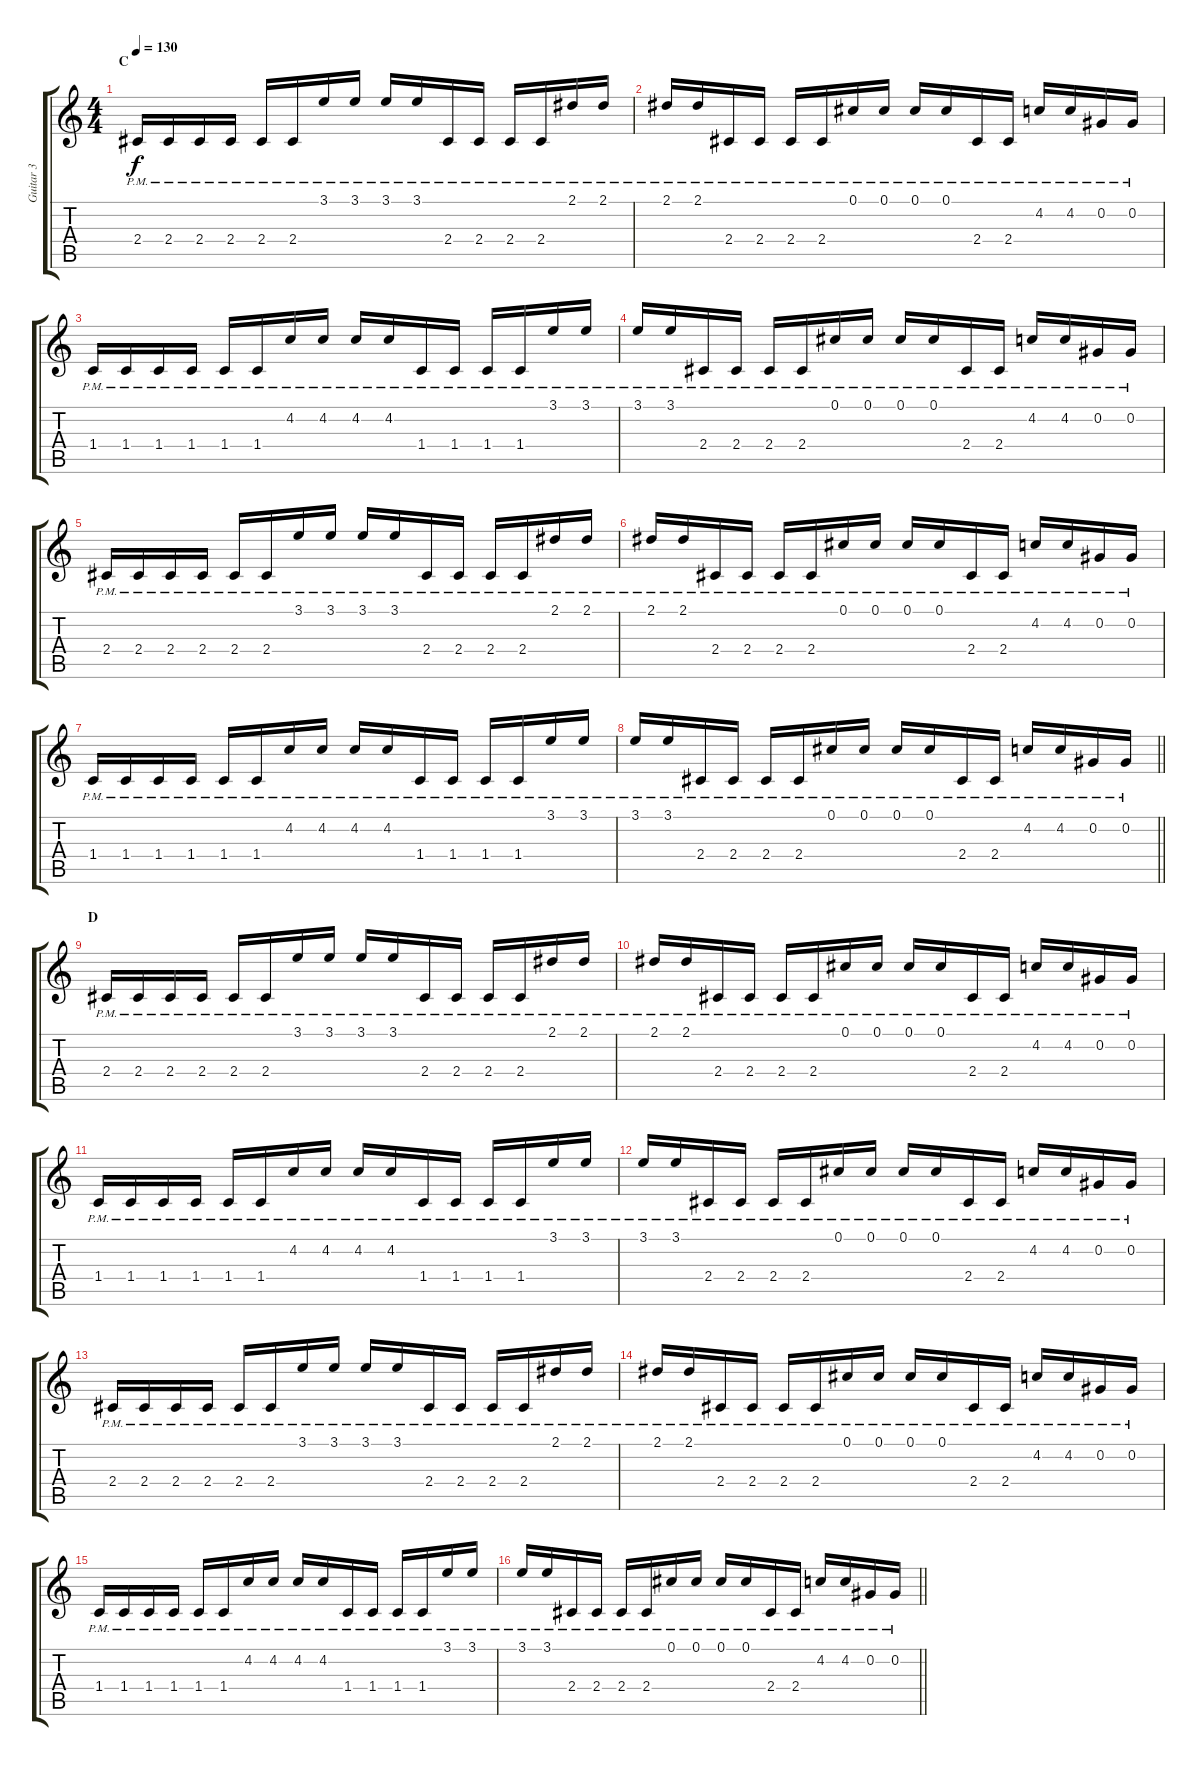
\track ("Guitar 3" "Guitar 3") {instrument distortionguitar}
\staff {score tabs}
\tuning (Db4 Ab3 E3 B2 Gb2 Db2) {hide}
\ts (4 4)
\section ("" "C")
\tempo 130
\clef g2
\ks c
2.4{pm}.16{dy f} 2.4{pm}.16 2.4{pm}.16 2.4{pm}.16 2.4{pm}.16 2.4{pm}.16 3.1{pm}.16 3.1{pm}.16 3.1{pm}.16 3.1{pm}.16 2.4{pm}.16 2.4{pm}.16 2.4{pm}.16 2.4{pm}.16 2.1{pm}.16 2.1{pm}.16 |
2.1{pm}.16 2.1{pm}.16 2.4{pm}.16 2.4{pm}.16 2.4{pm}.16 2.4{pm}.16 0.1{pm}.16 0.1{pm}.16 0.1{pm}.16 0.1{pm}.16 2.4{pm}.16 2.4{pm}.16 4.2{pm}.16 4.2{pm}.16 0.2{pm}.16 0.2{pm}.16 |
1.4{pm}.16 1.4{pm}.16 1.4{pm}.16 1.4{pm}.16 1.4{pm}.16 1.4{pm}.16 4.2{pm}.16 4.2{pm}.16 4.2{pm}.16 4.2{pm}.16 1.4{pm}.16 1.4{pm}.16 1.4{pm}.16 1.4{pm}.16 3.1{pm}.16 3.1{pm}.16 |
3.1{pm}.16 3.1{pm}.16 2.4{pm}.16 2.4{pm}.16 2.4{pm}.16 2.4{pm}.16 0.1{pm}.16 0.1{pm}.16 0.1{pm}.16 0.1{pm}.16 2.4{pm}.16 2.4{pm}.16 4.2{pm}.16 4.2{pm}.16 0.2{pm}.16 0.2{pm}.16 |
2.4{pm}.16 2.4{pm}.16 2.4{pm}.16 2.4{pm}.16 2.4{pm}.16 2.4{pm}.16 3.1{pm}.16 3.1{pm}.16 3.1{pm}.16 3.1{pm}.16 2.4{pm}.16 2.4{pm}.16 2.4{pm}.16 2.4{pm}.16 2.1{pm}.16 2.1{pm}.16 |
2.1{pm}.16 2.1{pm}.16 2.4{pm}.16 2.4{pm}.16 2.4{pm}.16 2.4{pm}.16 0.1{pm}.16 0.1{pm}.16 0.1{pm}.16 0.1{pm}.16 2.4{pm}.16 2.4{pm}.16 4.2{pm}.16 4.2{pm}.16 0.2{pm}.16 0.2{pm}.16 |
1.4{pm}.16 1.4{pm}.16 1.4{pm}.16 1.4{pm}.16 1.4{pm}.16 1.4{pm}.16 4.2{pm}.16 4.2{pm}.16 4.2{pm}.16 4.2{pm}.16 1.4{pm}.16 1.4{pm}.16 1.4{pm}.16 1.4{pm}.16 3.1{pm}.16 3.1{pm}.16 |
\barLineRight lightlight
3.1{pm}.16 3.1{pm}.16 2.4{pm}.16 2.4{pm}.16 2.4{pm}.16 2.4{pm}.16 0.1{pm}.16 0.1{pm}.16 0.1{pm}.16 0.1{pm}.16 2.4{pm}.16 2.4{pm}.16 4.2{pm}.16 4.2{pm}.16 0.2{pm}.16 0.2{pm}.16 |
\section ("" "D")
2.4{pm}.16 2.4{pm}.16 2.4{pm}.16 2.4{pm}.16 2.4{pm}.16 2.4{pm}.16 3.1{pm}.16 3.1{pm}.16 3.1{pm}.16 3.1{pm}.16 2.4{pm}.16 2.4{pm}.16 2.4{pm}.16 2.4{pm}.16 2.1{pm}.16 2.1{pm}.16 |
2.1{pm}.16 2.1{pm}.16 2.4{pm}.16 2.4{pm}.16 2.4{pm}.16 2.4{pm}.16 0.1{pm}.16 0.1{pm}.16 0.1{pm}.16 0.1{pm}.16 2.4{pm}.16 2.4{pm}.16 4.2{pm}.16 4.2{pm}.16 0.2{pm}.16 0.2{pm}.16 |
1.4{pm}.16 1.4{pm}.16 1.4{pm}.16 1.4{pm}.16 1.4{pm}.16 1.4{pm}.16 4.2{pm}.16 4.2{pm}.16 4.2{pm}.16 4.2{pm}.16 1.4{pm}.16 1.4{pm}.16 1.4{pm}.16 1.4{pm}.16 3.1{pm}.16 3.1{pm}.16 |
3.1{pm}.16 3.1{pm}.16 2.4{pm}.16 2.4{pm}.16 2.4{pm}.16 2.4{pm}.16 0.1{pm}.16 0.1{pm}.16 0.1{pm}.16 0.1{pm}.16 2.4{pm}.16 2.4{pm}.16 4.2{pm}.16 4.2{pm}.16 0.2{pm}.16 0.2{pm}.16 |
2.4{pm}.16 2.4{pm}.16 2.4{pm}.16 2.4{pm}.16 2.4{pm}.16 2.4{pm}.16 3.1{pm}.16 3.1{pm}.16 3.1{pm}.16 3.1{pm}.16 2.4{pm}.16 2.4{pm}.16 2.4{pm}.16 2.4{pm}.16 2.1{pm}.16 2.1{pm}.16 |
2.1{pm}.16 2.1{pm}.16 2.4{pm}.16 2.4{pm}.16 2.4{pm}.16 2.4{pm}.16 0.1{pm}.16 0.1{pm}.16 0.1{pm}.16 0.1{pm}.16 2.4{pm}.16 2.4{pm}.16 4.2{pm}.16 4.2{pm}.16 0.2{pm}.16 0.2{pm}.16 |
1.4{pm}.16 1.4{pm}.16 1.4{pm}.16 1.4{pm}.16 1.4{pm}.16 1.4{pm}.16 4.2{pm}.16 4.2{pm}.16 4.2{pm}.16 4.2{pm}.16 1.4{pm}.16 1.4{pm}.16 1.4{pm}.16 1.4{pm}.16 3.1{pm}.16 3.1{pm}.16 |
\barLineRight lightlight
3.1{pm}.16 3.1{pm}.16 2.4{pm}.16 2.4{pm}.16 2.4{pm}.16 2.4{pm}.16 0.1{pm}.16 0.1{pm}.16 0.1{pm}.16 0.1{pm}.16 2.4{pm}.16 2.4{pm}.16 4.2{pm}.16 4.2{pm}.16 0.2{pm}.16 0.2{pm}.16
